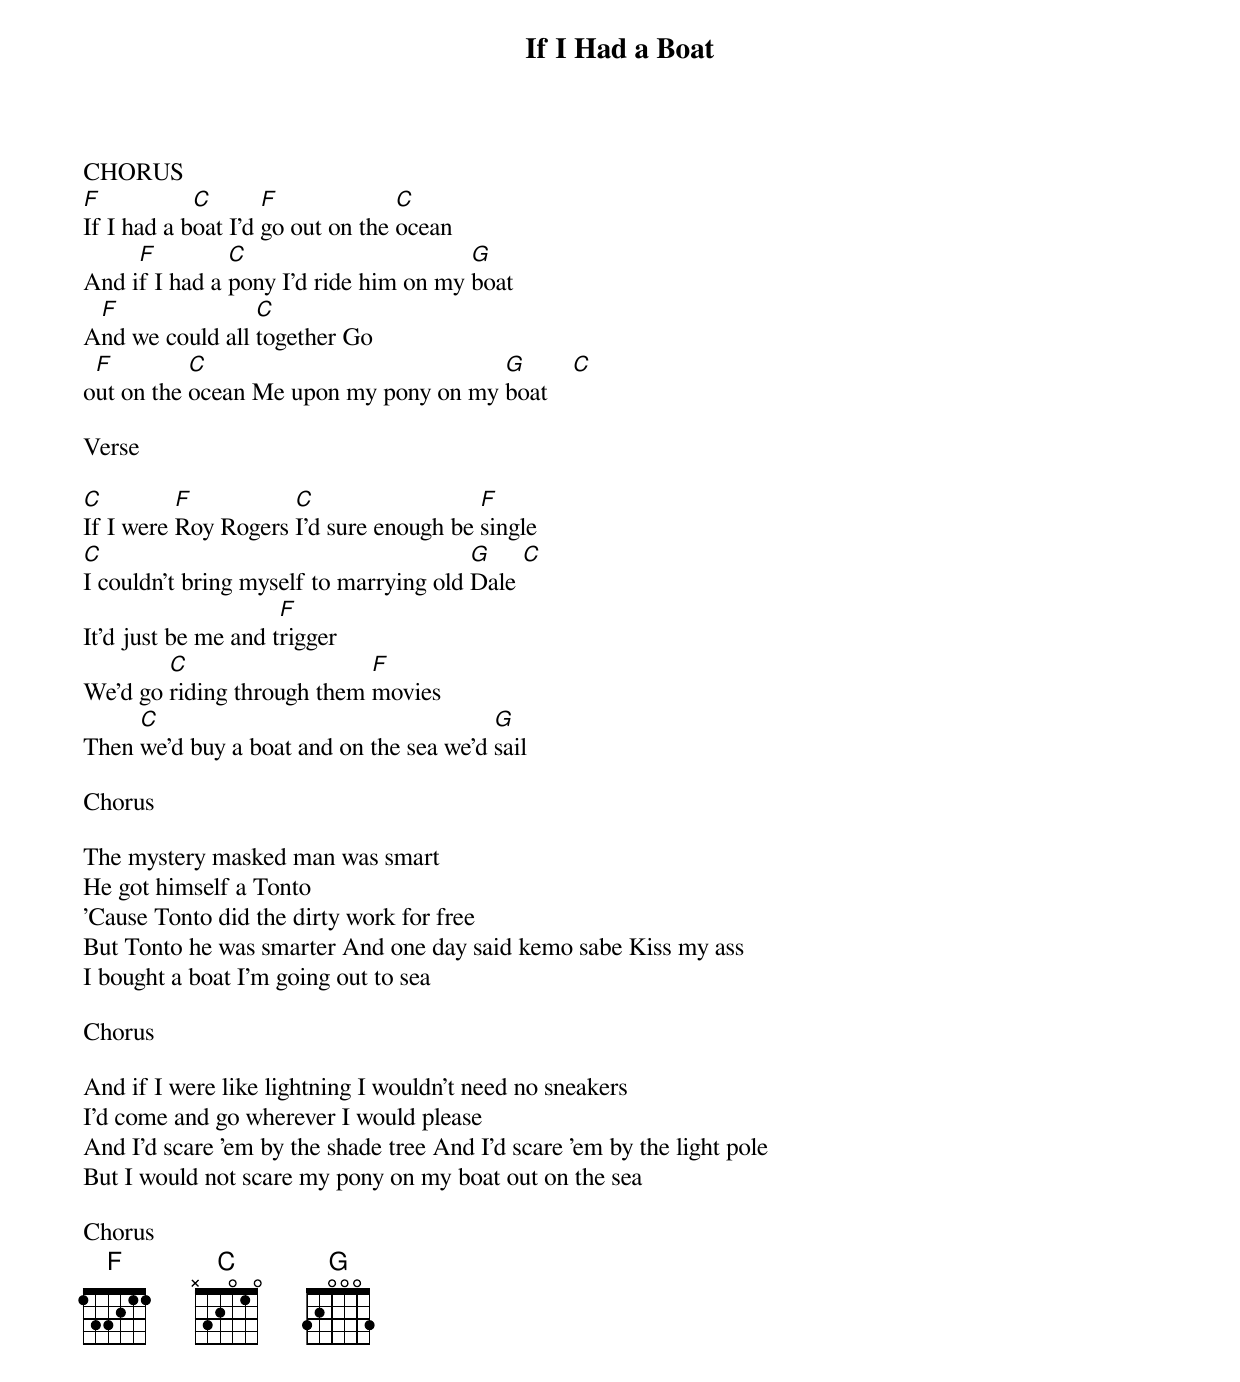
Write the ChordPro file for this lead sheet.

{title:If I Had a Boat}
CHORUS
[F]If I had a b[C]oat I'd [F]go out on the [C]ocean
And i[F]f I had a [C]pony I'd ride him on my [G]boat
A[F]nd we could all [C]together Go
o[F]ut on the [C]ocean Me upon my pony on my [G]boat    [C]

Verse

[C]If I were [F]Roy Rogers [C]I’d sure enough be [F]single
[C]I couldn't bring myself to marrying old [G]Dale [C]
It'd just be me and t[F]rigger
We'd go [C]riding through them [F]movies
Then [C]we'd buy a boat and on the sea we'd [G]sail

Chorus

The mystery masked man was smart
He got himself a Tonto
'Cause Tonto did the dirty work for free
But Tonto he was smarter And one day said kemo sabe Kiss my ass
I bought a boat I'm going out to sea

Chorus

And if I were like lightning I wouldn't need no sneakers
I'd come and go wherever I would please
And I'd scare 'em by the shade tree And I'd scare 'em by the light pole
But I would not scare my pony on my boat out on the sea

Chorus
